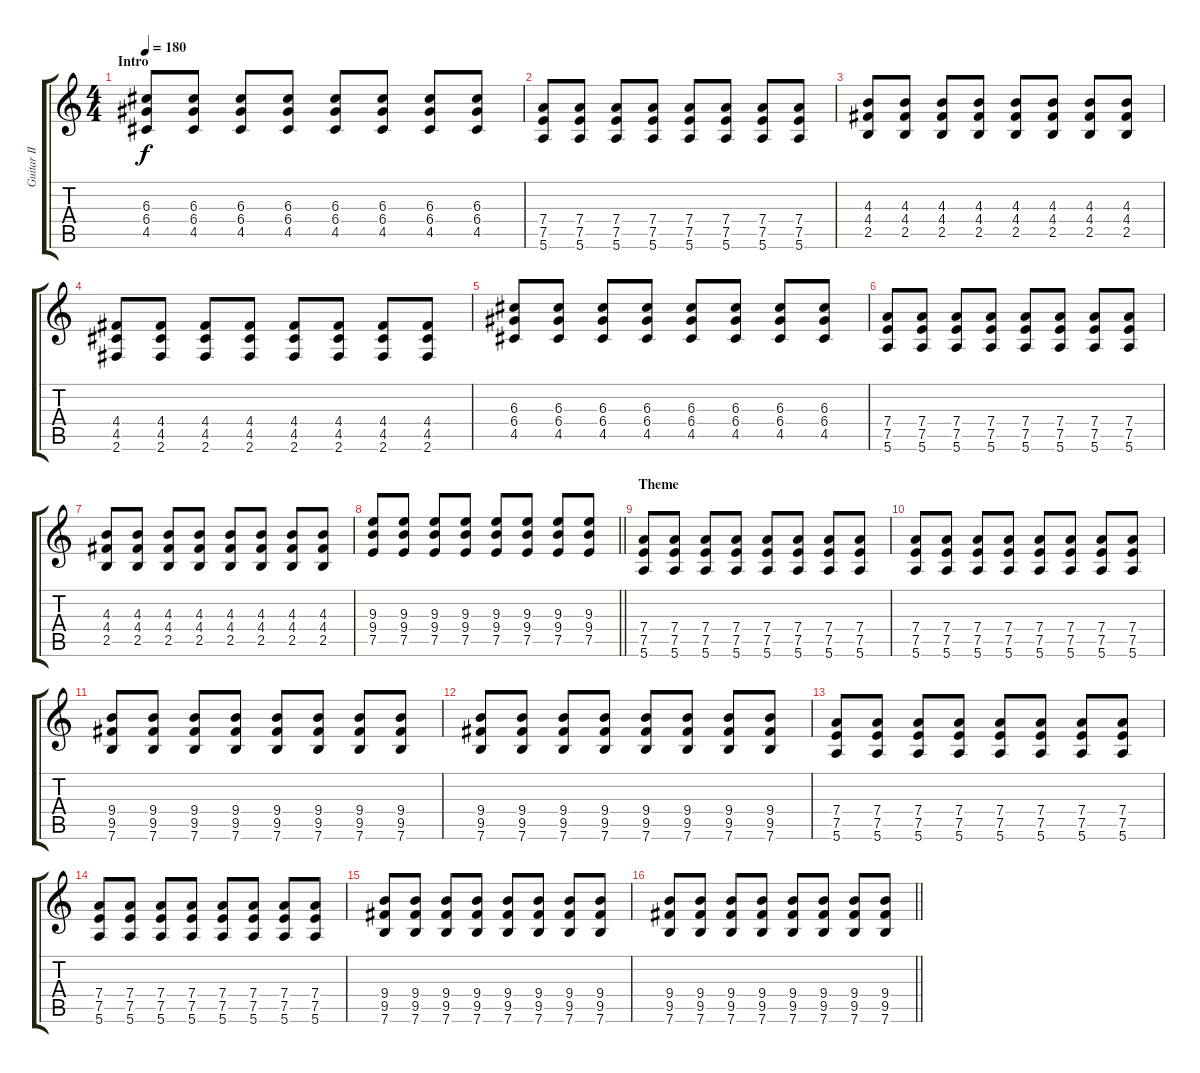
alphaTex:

\track ("Guitar II" "Guitar II") {instrument distortionguitar}
\staff {score tabs}
\tuning (E4 B3 G3 D3 A2 E2) {hide}
\ts (4 4)
\section ("" "Intro")
\tempo 180
\clef g2
\ks c
(6.3 6.4 4.5).8{dy f instrument distortionguitar} (6.3 6.4 4.5).8 (6.3 6.4 4.5).8 (6.3 6.4 4.5).8 (6.3 6.4 4.5).8 (6.3 6.4 4.5).8 (6.3 6.4 4.5).8 (6.3 6.4 4.5).8 |
(7.4 7.5 5.6).8 (7.4 7.5 5.6).8 (7.4 7.5 5.6).8 (7.4 7.5 5.6).8 (7.4 7.5 5.6).8 (7.4 7.5 5.6).8 (7.4 7.5 5.6).8 (7.4 7.5 5.6).8 |
(4.3 4.4 2.5).8 (4.3 4.4 2.5).8 (4.3 4.4 2.5).8 (4.3 4.4 2.5).8 (4.3 4.4 2.5).8 (4.3 4.4 2.5).8 (4.3 4.4 2.5).8 (4.3 4.4 2.5).8 |
(4.4 4.5 2.6).8 (4.4 4.5 2.6).8 (4.4 4.5 2.6).8 (4.4 4.5 2.6).8 (4.4 4.5 2.6).8 (4.4 4.5 2.6).8 (4.4 4.5 2.6).8 (4.4 4.5 2.6).8 |
(6.3 6.4 4.5).8 (6.3 6.4 4.5).8 (6.3 6.4 4.5).8 (6.3 6.4 4.5).8 (6.3 6.4 4.5).8 (6.3 6.4 4.5).8 (6.3 6.4 4.5).8 (6.3 6.4 4.5).8 |
(7.4 7.5 5.6).8 (7.4 7.5 5.6).8 (7.4 7.5 5.6).8 (7.4 7.5 5.6).8 (7.4 7.5 5.6).8 (7.4 7.5 5.6).8 (7.4 7.5 5.6).8 (7.4 7.5 5.6).8 |
(4.3 4.4 2.5).8 (4.3 4.4 2.5).8 (4.3 4.4 2.5).8 (4.3 4.4 2.5).8 (4.3 4.4 2.5).8 (4.3 4.4 2.5).8 (4.3 4.4 2.5).8 (4.3 4.4 2.5).8 |
\barLineRight lightlight
(9.3 9.4 7.5).8 (9.3 9.4 7.5).8 (9.3 9.4 7.5).8 (9.3 9.4 7.5).8 (9.3 9.4 7.5).8 (9.3 9.4 7.5).8 (9.3 9.4 7.5).8 (9.3 9.4 7.5).8 |
\section ("" "Theme")
(7.4 7.5 5.6).8 (7.4 7.5 5.6).8 (7.4 7.5 5.6).8 (7.4 7.5 5.6).8 (7.4 7.5 5.6).8 (7.4 7.5 5.6).8 (7.4 7.5 5.6).8 (7.4 7.5 5.6).8 |
(7.4 7.5 5.6).8 (7.4 7.5 5.6).8 (7.4 7.5 5.6).8 (7.4 7.5 5.6).8 (7.4 7.5 5.6).8 (7.4 7.5 5.6).8 (7.4 7.5 5.6).8 (7.4 7.5 5.6).8 |
(9.4 9.5 7.6).8 (9.4 9.5 7.6).8 (9.4 9.5 7.6).8 (9.4 9.5 7.6).8 (9.4 9.5 7.6).8 (9.4 9.5 7.6).8 (9.4 9.5 7.6).8 (9.4 9.5 7.6).8 |
(9.4 9.5 7.6).8 (9.4 9.5 7.6).8 (9.4 9.5 7.6).8 (9.4 9.5 7.6).8 (9.4 9.5 7.6).8 (9.4 9.5 7.6).8 (9.4 9.5 7.6).8 (9.4 9.5 7.6).8 |
(7.4 7.5 5.6).8 (7.4 7.5 5.6).8 (7.4 7.5 5.6).8 (7.4 7.5 5.6).8 (7.4 7.5 5.6).8 (7.4 7.5 5.6).8 (7.4 7.5 5.6).8 (7.4 7.5 5.6).8 |
(7.4 7.5 5.6).8 (7.4 7.5 5.6).8 (7.4 7.5 5.6).8 (7.4 7.5 5.6).8 (7.4 7.5 5.6).8 (7.4 7.5 5.6).8 (7.4 7.5 5.6).8 (7.4 7.5 5.6).8 |
(9.4 9.5 7.6).8 (9.4 9.5 7.6).8 (9.4 9.5 7.6).8 (9.4 9.5 7.6).8 (9.4 9.5 7.6).8 (9.4 9.5 7.6).8 (9.4 9.5 7.6).8 (9.4 9.5 7.6).8 |
\barLineRight lightlight
(9.4 9.5 7.6).8 (9.4 9.5 7.6).8 (9.4 9.5 7.6).8 (9.4 9.5 7.6).8 (9.4 9.5 7.6).8 (9.4 9.5 7.6).8 (9.4 9.5 7.6).8 (9.4 9.5 7.6).8
